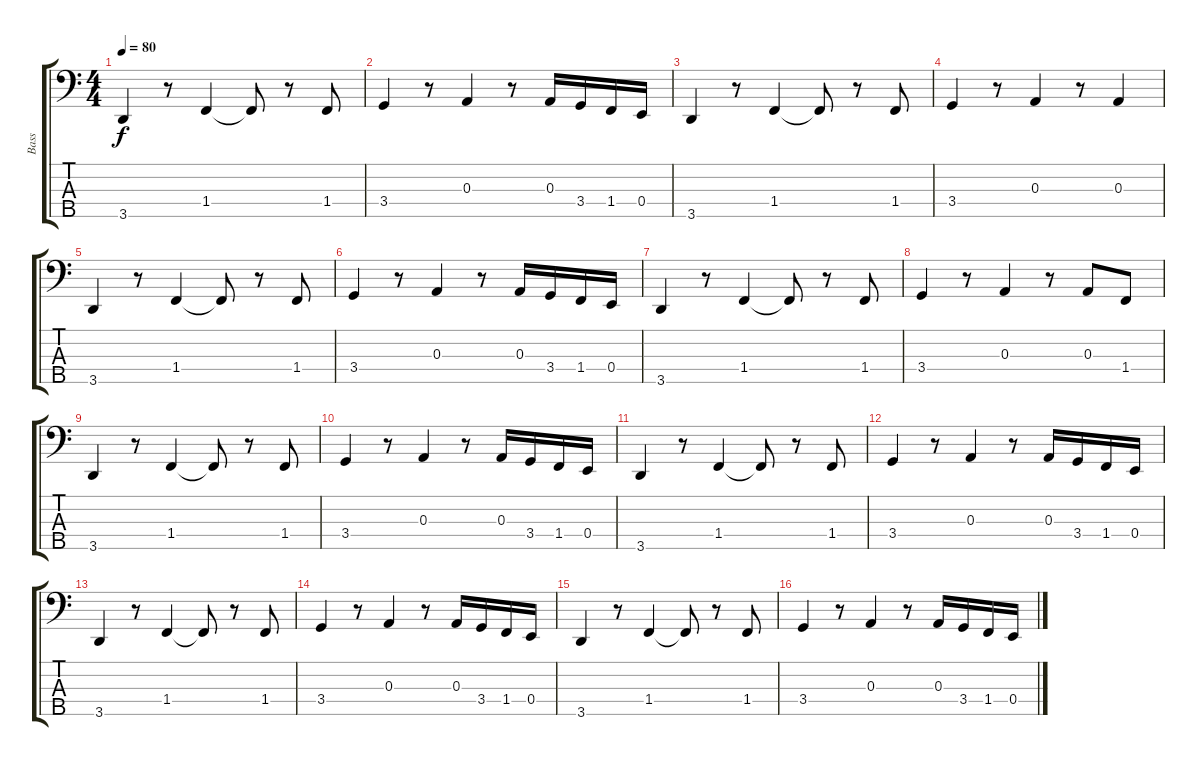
\track ("Bass" "Bass") {instrument electricbassfinger}
\staff {score tabs}
\tuning (G2 D2 A1 E1 B0) {hide}
\ts (4 4)
\tempo 80
\clef f4
\ks c
3.5.4{dy f} r.8 1.4.4 1.4{t}.8 r.8 1.4.8 |
3.4.4 r.8 0.3.4 r.8 0.3.16 3.4.16 1.4.16 0.4.16 |
3.5.4 r.8 1.4.4 1.4{t}.8 r.8 1.4.8 |
3.4.4 r.8 0.3.4 r.8 0.3.4 |
3.5.4 r.8 1.4.4 1.4{t}.8 r.8 1.4.8 |
3.4.4 r.8 0.3.4 r.8 0.3.16 3.4.16 1.4.16 0.4.16 |
3.5.4 r.8 1.4.4 1.4{t}.8 r.8 1.4.8 |
3.4.4 r.8 0.3.4 r.8 0.3.8 1.4.8 |
3.5.4 r.8 1.4.4 1.4{t}.8 r.8 1.4.8 |
3.4.4 r.8 0.3.4 r.8 0.3.16 3.4.16 1.4.16 0.4.16 |
3.5.4 r.8 1.4.4 1.4{t}.8 r.8 1.4.8 |
3.4.4 r.8 0.3.4 r.8 0.3.16 3.4.16 1.4.16 0.4.16 |
3.5.4 r.8 1.4.4 1.4{t}.8 r.8 1.4.8 |
3.4.4 r.8 0.3.4 r.8 0.3.16 3.4.16 1.4.16 0.4.16 |
3.5.4 r.8 1.4.4 1.4{t}.8 r.8 1.4.8 |
3.4.4 r.8 0.3.4 r.8 0.3.16 3.4.16 1.4.16 0.4.16
